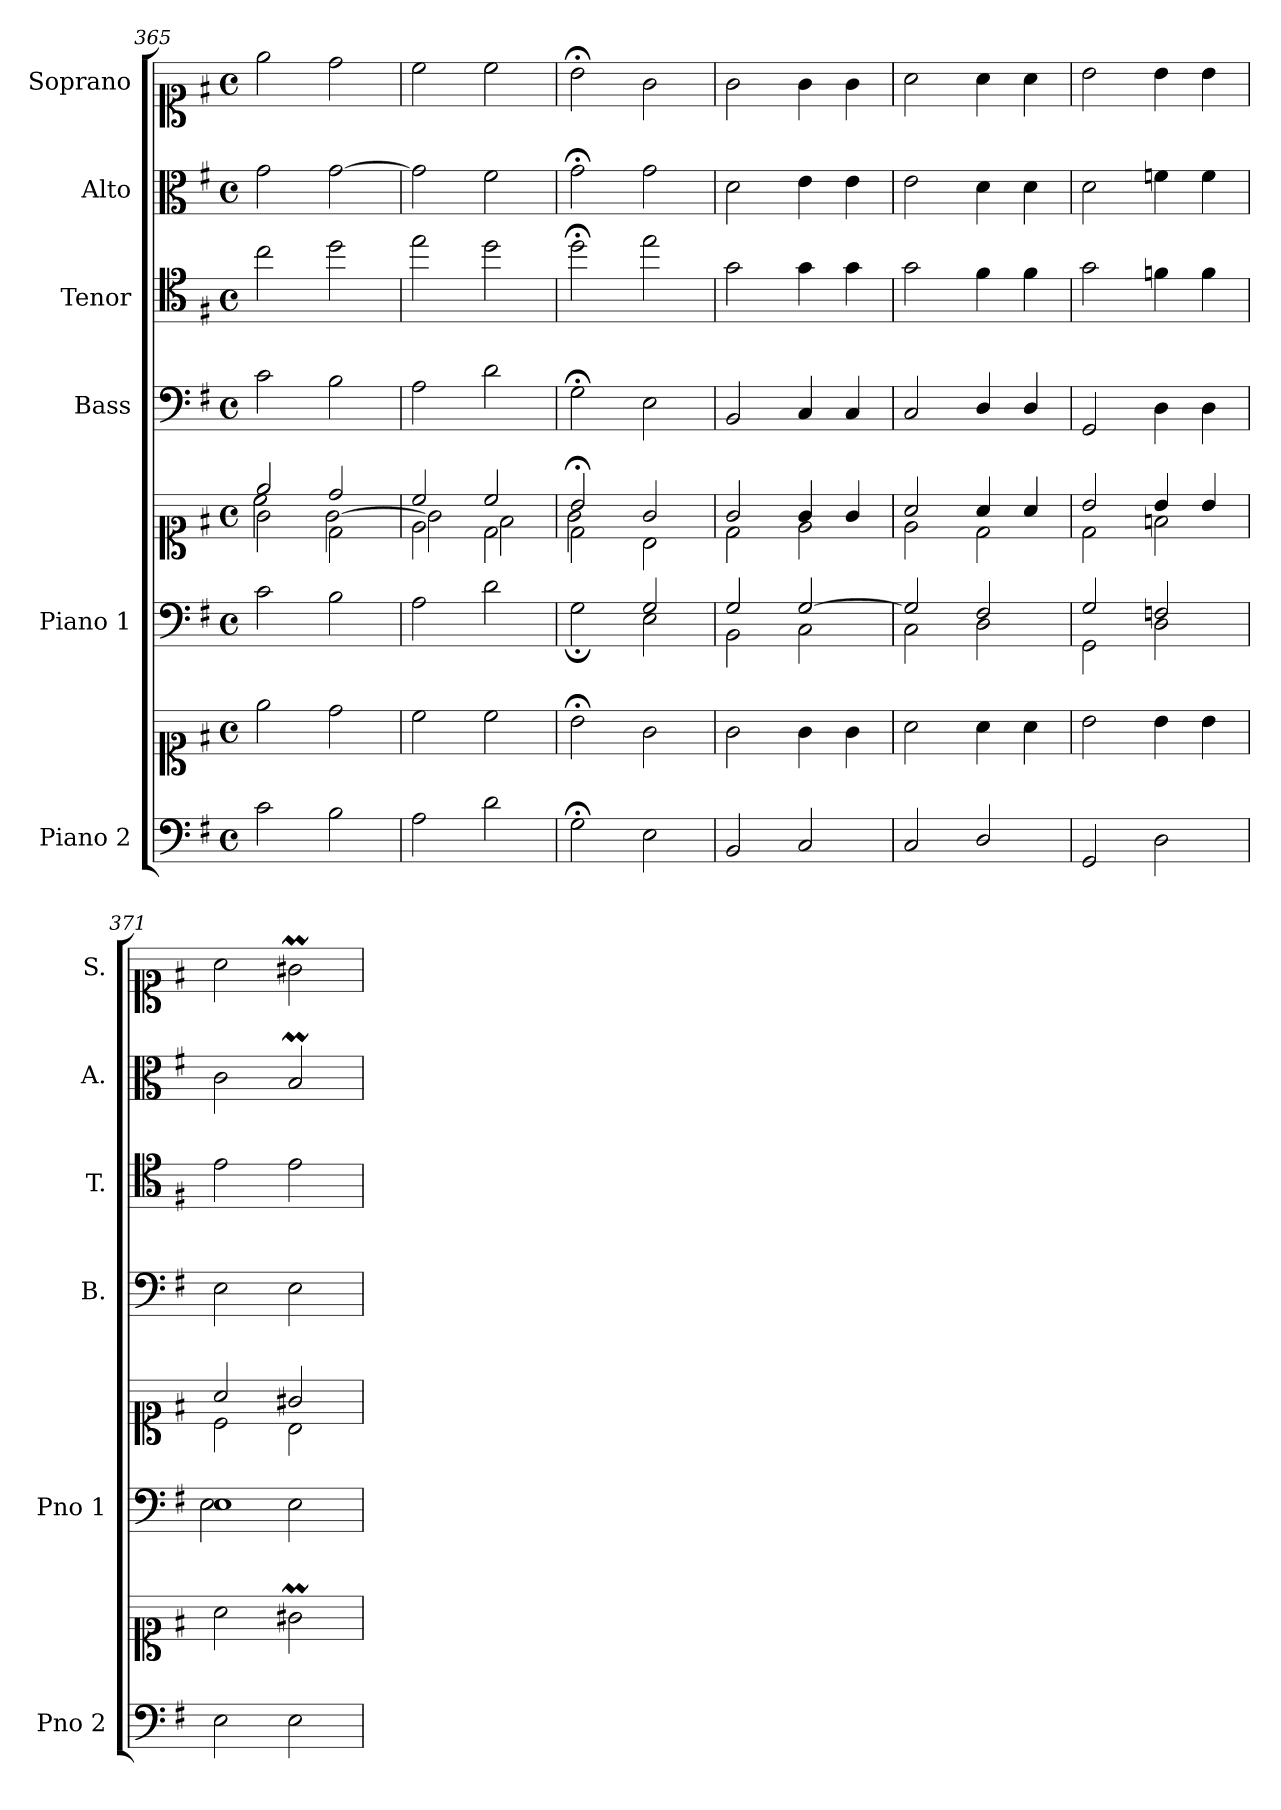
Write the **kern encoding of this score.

**kern	**kern	**kern	**kern	**kern	**kern	**kern	**kern
*part6	*part6	*part5	*part5	*part4	*part3	*part2	*part1
*staff8	*staff7	*staff6	*staff5	*staff4	*staff3	*staff2	*staff1
*I"Piano 2	*	*I"Piano 1	*	*I"Bass	*I"Tenor	*I"Alto	*I"Soprano
*I'Pno 2	*	*I'Pno 1	*	*I'B.	*I'T.	*I'A.	*I'S.
*clefF4	*clefC1	*clefF4	*clefC1	*clefF4	*clefC4	*clefC3	*clefC1
*	*	*	*	*	*ITrd7c12	*	*
*k[f#]	*k[f#]	*k[f#]	*k[f#]	*k[f#]	*k[f#]	*k[f#]	*k[f#]
*G:	*G:	*G:	*G:	*G:	*G:	*G:	*G:
*M4/4	*M4/4	*M4/4	*M4/4	*M4/4	*M4/4	*M4/4	*M4/4
*met(c)	*met(c)	*met(c)	*met(c)	*met(c)	*met(c)	*met(c)	*met(c)
=365	=365	=365	=365	=365	=365	=365	=365
*	*	*	*^	*	*	*	*
*	*	*	*	*^	*	*	*	*
2c\	2ee\	2c\	2ee/	2g\	2cc\	2c\	2c\	2g\	2ee\
2B\	2dd\	2B\	2dd/	2d\	[<2g\	2B\	2d\	[>2g\	2dd\
=366	=366	=366	=366	=366	=366	=366	=366	=366	=366
2A\	2cc\	2A\	2cc/	2e\	2g\]	2A\	2e\	2g\]	2cc\
2d\	2cc\	2d\	2cc/	2d\	2f#\	2d\	2d\	2f#\	2cc\
=367	=367	=367	=367	=367	=367	=367	=367	=367	=367
*	*	*^	*	*	*	*	*	*	*
2G;\	2b;<\	2ryy	2G;\	2b;</	2d\	2g\	2G;<\	2d;<\	2g;<\	2b;<\
2E\	2g\	2G/	2E\	2g/	2ryy	2B\	2E\	2e\	2g\	2g\
*	*	*	*	*	*v	*v	*	*	*	*
=368	=368	=368	=368	=368	=368	=368	=368	=368	=368
2BB/	2g\	2G/	2BB\	2g/	2d\	2BB/	2G\	2d\	2g\
2C/	4g\	[>2G/	2C\	4g/	2e\	4C/	4G\	4e\	4g\
.	4g\	.	.	4g/	.	4C/	4G\	4e\	4g\
=369	=369	=369	=369	=369	=369	=369	=369	=369	=369
2C/	2a\	2G/]	2C\	2a/	2e\	2C/	2G\	2e\	2a\
2D/	4a\	2F#/	2D\	4a/	2d\	4D/	4F#\	4d\	4a\
.	4a\	.	.	4a/	.	4D/	4F#\	4d\	4a\
=370	=370	=370	=370	=370	=370	=370	=370	=370	=370
2GG/	2b\	2G/	2GG\	2b/	2d\	2GG/	2G\	2d\	2b\
2D\	4b\	2Fn/	2D\	4b/	2fn\	4D\	4Fn\	4fn\	4b\
.	4b\	.	.	4b/	.	4D\	4F\	4f\	4b\
=371	=371	=371	=371	=371	=371	=371	=371	=371	=371
2E\	2a\	1E/	2E\	2a/	2c\	2E\	2E\	2c\	2a\
2E\	2g#Xm\	.	2E\	2g#X/	2B\	2E\	2E\	2Bm/	2g#Xm\
*	*	*v	*v	*	*	*	*	*	*
*	*	*	*v	*v	*	*	*	*
=	=	=	=	=	=	=	=
*-	*-	*-	*-	*-	*-	*-	*-
